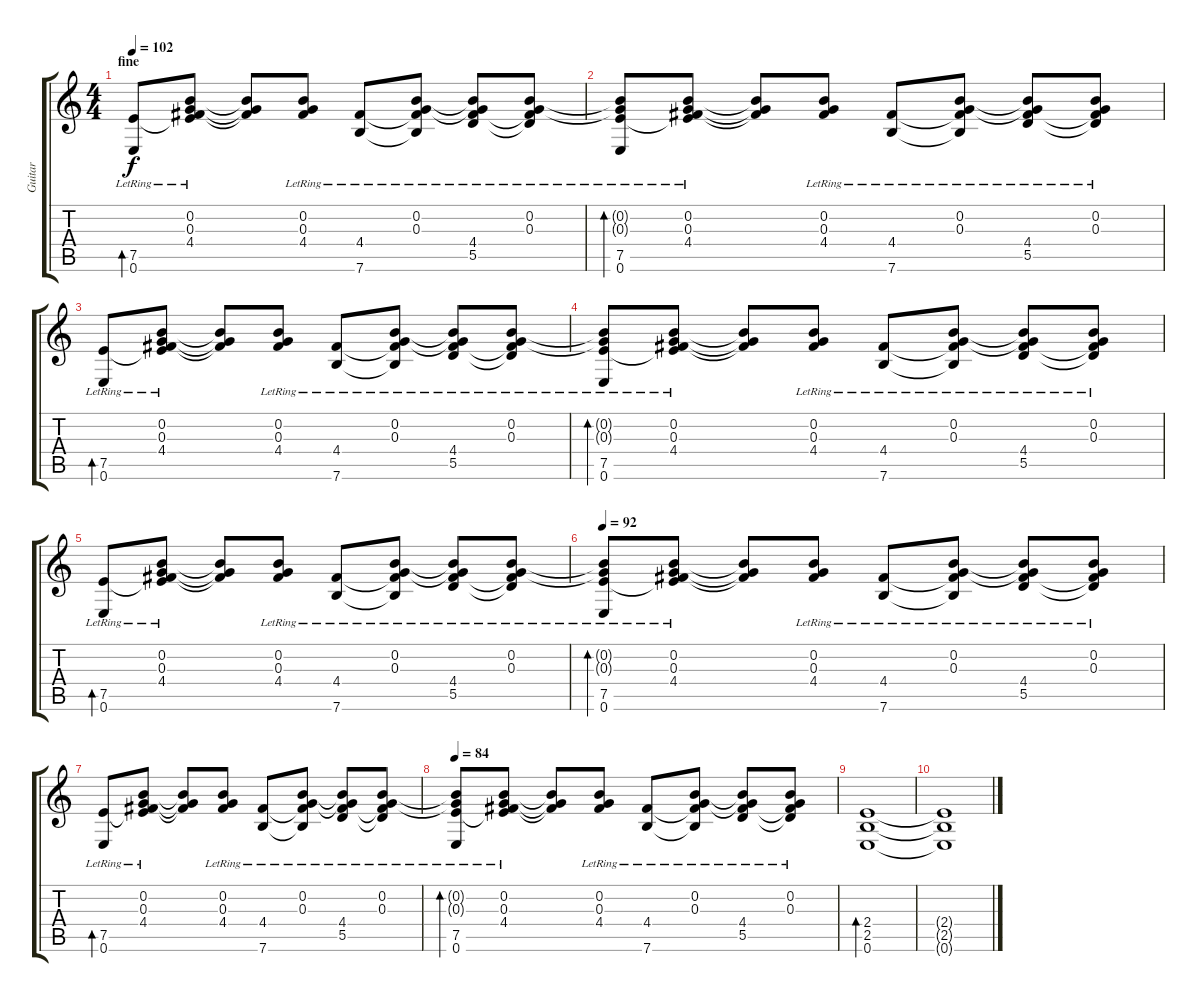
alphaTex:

\track ("Guitar" "Guitar") {instrument acousticguitarnylon}
\staff {score tabs}
\tuning (E4 B3 G3 D3 A2 E2) {hide}
\ts (4 4)
\section ("" "fine")
\tempo 102
\clef g2
\ks c
(7.5{lr} 0.6{lr}).8{bd 120 dy f} (0.2{lr} 0.3{lr} 4.4{lr} 7.5{t}).8 (0.2{t} 0.3{t} 4.4{t}).8 (0.2{lr} 0.3{lr} 4.4{lr}).8 (4.4{lr} 7.6{lr}).8 (0.2{lr} 0.3{lr} 4.4{t} 7.6{t}).8 (0.2{t} 0.3{t} 4.4{lr} 5.5{lr}).8 (0.2{lr} 0.3{lr} 4.4{t} 5.5{t}).8 |
(0.2{t} 0.3{t} 7.5{lr} 0.6{lr}).8{bd 120} (0.2{lr} 0.3{lr} 4.4{lr} 7.5{t}).8 (0.2{t} 0.3{t} 4.4{t}).8 (0.2{lr} 0.3{lr} 4.4{lr}).8 (4.4{lr} 7.6{lr}).8 (0.2{lr} 0.3{lr} 4.4{t} 7.6{t}).8 (0.2{t} 0.3{t} 4.4{lr} 5.5{lr}).8 (0.2{lr} 0.3{lr} 4.4{t} 5.5{t}).8 |
(7.5{lr} 0.6{lr}).8{bd 120} (0.2{lr} 0.3{lr} 4.4{lr} 7.5{t}).8 (0.2{t} 0.3{t} 4.4{t}).8 (0.2{lr} 0.3{lr} 4.4{lr}).8 (4.4{lr} 7.6{lr}).8 (0.2{lr} 0.3{lr} 4.4{t} 7.6{t}).8 (0.2{t} 0.3{t} 4.4{lr} 5.5{lr}).8 (0.2{lr} 0.3{lr} 4.4{t} 5.5{t}).8 |
(0.2{t} 0.3{t} 7.5{lr} 0.6{lr}).8{bd 120} (0.2{lr} 0.3{lr} 4.4{lr} 7.5{t}).8 (0.2{t} 0.3{t} 4.4{t}).8 (0.2{lr} 0.3{lr} 4.4{lr}).8 (4.4{lr} 7.6{lr}).8 (0.2{lr} 0.3{lr} 4.4{t} 7.6{t}).8 (0.2{t} 0.3{t} 4.4{lr} 5.5{lr}).8 (0.2{lr} 0.3{lr} 4.4{t} 5.5{t}).8 |
(7.5{lr} 0.6{lr}).8{bd 120} (0.2{lr} 0.3{lr} 4.4{lr} 7.5{t}).8 (0.2{t} 0.3{t} 4.4{t}).8 (0.2{lr} 0.3{lr} 4.4{lr}).8 (4.4{lr} 7.6{lr}).8 (0.2{lr} 0.3{lr} 4.4{t} 7.6{t}).8 (0.2{t} 0.3{t} 4.4{lr} 5.5{lr}).8 (0.2{lr} 0.3{lr} 4.4{t} 5.5{t}).8 |
\tempo 92
(0.2{t} 0.3{t} 7.5{lr} 0.6{lr}).8{bd 120} (0.2{lr} 0.3{lr} 4.4{lr} 7.5{t}).8 (0.2{t} 0.3{t} 4.4{t}).8 (0.2{lr} 0.3{lr} 4.4{lr}).8 (4.4{lr} 7.6{lr}).8 (0.2{lr} 0.3{lr} 4.4{t} 7.6{t}).8 (0.2{t} 0.3{t} 4.4{lr} 5.5{lr}).8 (0.2{lr} 0.3{lr} 4.4{t} 5.5{t}).8 |
(7.5{lr} 0.6{lr}).8{bd 120} (0.2{lr} 0.3{lr} 4.4{lr} 7.5{t}).8 (0.2{t} 0.3{t} 4.4{t}).8 (0.2{lr} 0.3{lr} 4.4{lr}).8 (4.4{lr} 7.6{lr}).8 (0.2{lr} 0.3{lr} 4.4{t} 7.6{t}).8 (0.2{t} 0.3{t} 4.4{lr} 5.5{lr}).8 (0.2{lr} 0.3{lr} 4.4{t} 5.5{t}).8 |
\tempo 84
(0.2{t} 0.3{t} 7.5{lr} 0.6{lr}).8{bd 120} (0.2{lr} 0.3{lr} 4.4{lr} 7.5{t}).8 (0.2{t} 0.3{t} 4.4{t}).8 (0.2{lr} 0.3{lr} 4.4{lr}).8 (4.4{lr} 7.6{lr}).8 (0.2{lr} 0.3{lr} 4.4{t} 7.6{t}).8 (0.2{t} 0.3{t} 4.4{lr} 5.5{lr}).8 (0.2{lr} 0.3{lr} 4.4{t} 5.5{t}).8 |
(2.4 2.5 0.6).1{bd 240} |
(2.4{t} 2.5{t} 0.6{t}).1
